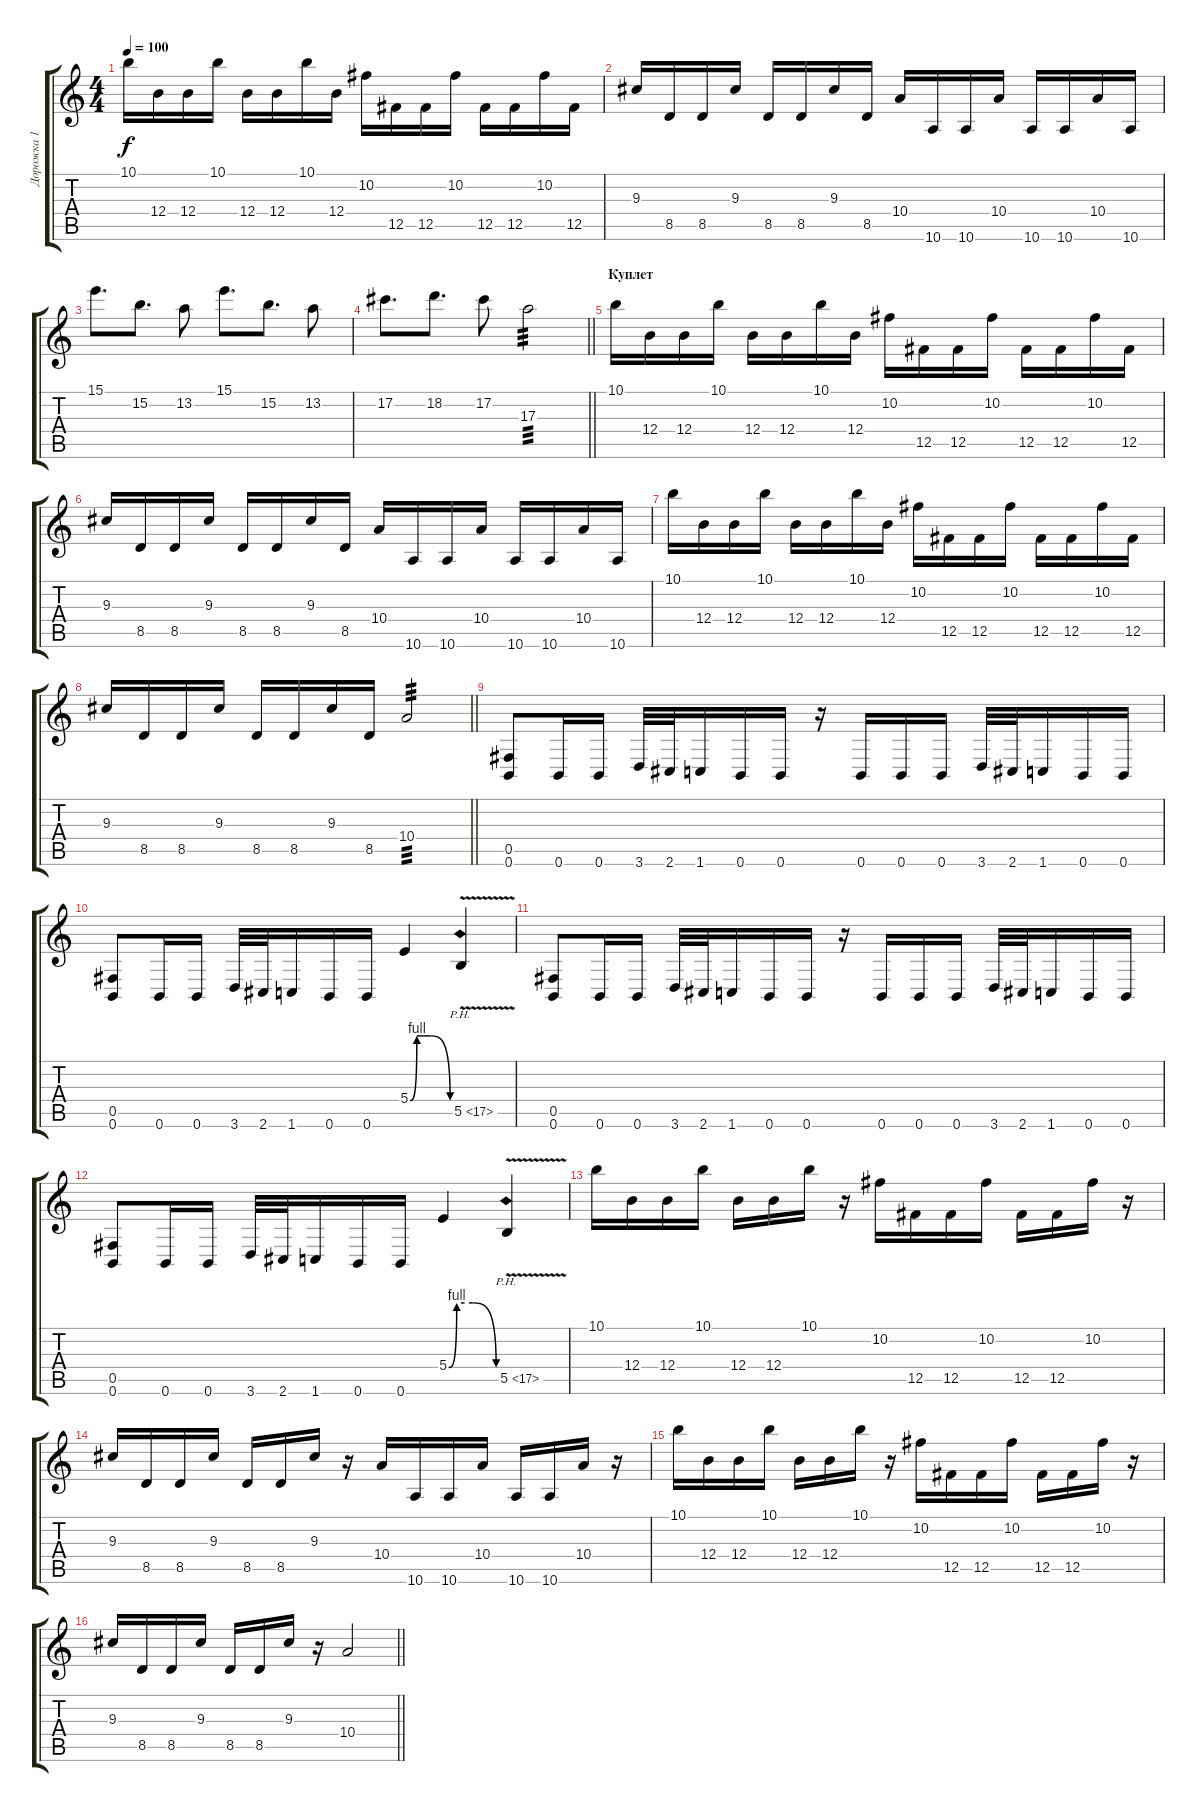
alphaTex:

\track ("Дорожка 1" "Дорожка 1") {instrument distortionguitar}
\staff {score tabs}
\tuning (Db4 Ab3 E3 B2 Gb2 B1) {hide}
\ts (4 4)
\tempo 100
\clef g2
\ks c
10.1.16{dy f} 12.4.16 12.4.16 10.1.16 12.4.16 12.4.16 10.1.16 12.4.16 10.2.16 12.5.16 12.5.16 10.2.16 12.5.16 12.5.16 10.2.16 12.5.16 |
9.3.16 8.5.16 8.5.16 9.3.16 8.5.16 8.5.16 9.3.16 8.5.16 10.4.16 10.6.16 10.6.16 10.4.16 10.6.16 10.6.16 10.4.16 10.6.16 |
15.1.8{d} 15.2.8{d} 13.2.8 15.1.8{d} 15.2.8{d} 13.2.8 |
\barLineRight lightlight
17.2.8{d} 18.2.8{d} 17.2.8 17.3.2{tp 3} |
\section ("" "Куплет")
10.1.16 12.4.16 12.4.16 10.1.16 12.4.16 12.4.16 10.1.16 12.4.16 10.2.16 12.5.16 12.5.16 10.2.16 12.5.16 12.5.16 10.2.16 12.5.16 |
9.3.16 8.5.16 8.5.16 9.3.16 8.5.16 8.5.16 9.3.16 8.5.16 10.4.16 10.6.16 10.6.16 10.4.16 10.6.16 10.6.16 10.4.16 10.6.16 |
10.1.16 12.4.16 12.4.16 10.1.16 12.4.16 12.4.16 10.1.16 12.4.16 10.2.16 12.5.16 12.5.16 10.2.16 12.5.16 12.5.16 10.2.16 12.5.16 |
\barLineRight lightlight
9.3.16 8.5.16 8.5.16 9.3.16 8.5.16 8.5.16 9.3.16 8.5.16 10.4.2{tp 3} |
(0.5 0.6).8 0.6.16 0.6.16 3.6.32 2.6.32 1.6.16 0.6.16 0.6.16 r.16 0.6.16 0.6.16 0.6.16 3.6.32 2.6.32 1.6.16 0.6.16 0.6.16 |
(0.5 0.6).8 0.6.16 0.6.16 3.6.32 2.6.32 1.6.16 0.6.16 0.6.16 5.4{be (custom 0 0 10 4 20 4 30 4 60 0)}.4 5.5{ph 12 v}.4 |
(0.5 0.6).8 0.6.16 0.6.16 3.6.32 2.6.32 1.6.16 0.6.16 0.6.16 r.16 0.6.16 0.6.16 0.6.16 3.6.32 2.6.32 1.6.16 0.6.16 0.6.16 |
(0.5 0.6).8 0.6.16 0.6.16 3.6.32 2.6.32 1.6.16 0.6.16 0.6.16 5.4{be (custom 0 0 10 4 20 4 30 4 60 0)}.4 5.5{ph 12 v}.4 |
10.1.16 12.4.16 12.4.16 10.1.16 12.4.16 12.4.16 10.1.16 r.16 10.2.16 12.5.16 12.5.16 10.2.16 12.5.16 12.5.16 10.2.16 r.16 |
9.3.16 8.5.16 8.5.16 9.3.16 8.5.16 8.5.16 9.3.16 r.16 10.4.16 10.6.16 10.6.16 10.4.16 10.6.16 10.6.16 10.4.16 r.16 |
10.1.16 12.4.16 12.4.16 10.1.16 12.4.16 12.4.16 10.1.16 r.16 10.2.16 12.5.16 12.5.16 10.2.16 12.5.16 12.5.16 10.2.16 r.16 |
\barLineRight lightlight
9.3.16 8.5.16 8.5.16 9.3.16 8.5.16 8.5.16 9.3.16 r.16 10.4.2
